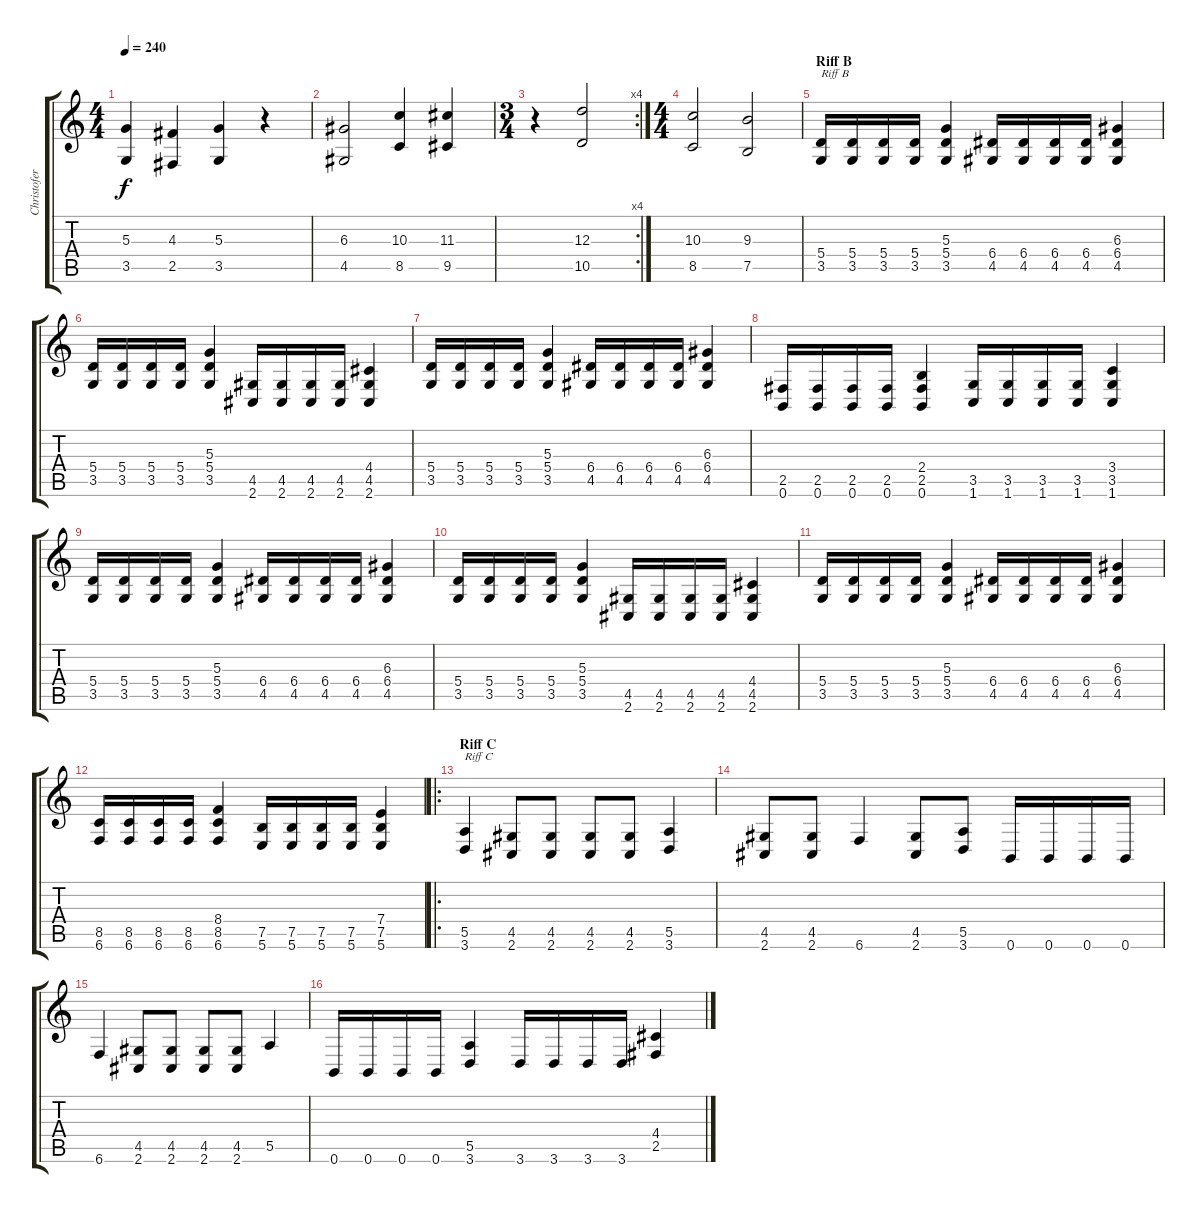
\track ("Christofer" "Christofer") {instrument distortionguitar}
\staff {score tabs}
\tuning (B3 Gb3 D3 A2 E2 B1) {hide}
\ts (4 4)
\tempo 240
\clef g2
\ks c
(5.3{t} 3.5{t}).4{dy f} (4.3 2.5).4 (5.3 3.5).4 r.4 |
(6.3 4.5).2 (10.3 8.5).4 (11.3 9.5).4 |
\rc 4
\ts (3 4)
r.4 (12.3 10.5).2 |
\ts (4 4)
(10.3 8.5).2 (9.3 7.5).2 |
\section ("" "Riff B")
(5.4 3.5).16{txt "Riff B"} (5.4 3.5).16 (5.4 3.5).16 (5.4 3.5).16 (5.3 5.4 3.5).4 (6.4 4.5).16 (6.4 4.5).16 (6.4 4.5).16 (6.4 4.5).16 (6.3 6.4 4.5).4 |
(5.4 3.5).16 (5.4 3.5).16 (5.4 3.5).16 (5.4 3.5).16 (5.3 5.4 3.5).4 (4.5 2.6).16 (4.5 2.6).16 (4.5 2.6).16 (4.5 2.6).16 (4.4 4.5 2.6).4 |
(5.4 3.5).16 (5.4 3.5).16 (5.4 3.5).16 (5.4 3.5).16 (5.3 5.4 3.5).4 (6.4 4.5).16 (6.4 4.5).16 (6.4 4.5).16 (6.4 4.5).16 (6.3 6.4 4.5).4 |
(2.5 0.6).16 (2.5 0.6).16 (2.5 0.6).16 (2.5 0.6).16 (2.4 2.5 0.6).4 (3.5 1.6).16 (3.5 1.6).16 (3.5 1.6).16 (3.5 1.6).16 (3.4 3.5 1.6).4 |
(5.4 3.5).16 (5.4 3.5).16 (5.4 3.5).16 (5.4 3.5).16 (5.3 5.4 3.5).4 (6.4 4.5).16 (6.4 4.5).16 (6.4 4.5).16 (6.4 4.5).16 (6.3 6.4 4.5).4 |
(5.4 3.5).16 (5.4 3.5).16 (5.4 3.5).16 (5.4 3.5).16 (5.3 5.4 3.5).4 (4.5 2.6).16 (4.5 2.6).16 (4.5 2.6).16 (4.5 2.6).16 (4.4 4.5 2.6).4 |
(5.4 3.5).16 (5.4 3.5).16 (5.4 3.5).16 (5.4 3.5).16 (5.3 5.4 3.5).4 (6.4 4.5).16 (6.4 4.5).16 (6.4 4.5).16 (6.4 4.5).16 (6.3 6.4 4.5).4 |
(8.5 6.6).16 (8.5 6.6).16 (8.5 6.6).16 (8.5 6.6).16 (8.4 8.5 6.6).4 (7.5 5.6).16 (7.5 5.6).16 (7.5 5.6).16 (7.5 5.6).16 (7.4 7.5 5.6).4 |
\ro
\section ("" "Riff C")
(5.5 3.6).4{txt "Riff C"} (4.5 2.6).8 (4.5 2.6).8 (4.5 2.6).8 (4.5 2.6).8 (5.5 3.6).4 |
(4.5 2.6).8 (4.5 2.6).8 6.6.4 (4.5 2.6).8 (5.5 3.6).8 0.6.16 0.6.16 0.6.16 0.6.16 |
6.6.4 (4.5 2.6).8 (4.5 2.6).8 (4.5 2.6).8 (4.5 2.6).8 5.5.4 |
0.6.16 0.6.16 0.6.16 0.6.16 (5.5 3.6).4 3.6.16 3.6.16 3.6.16 3.6.16 (4.4 2.5).4
